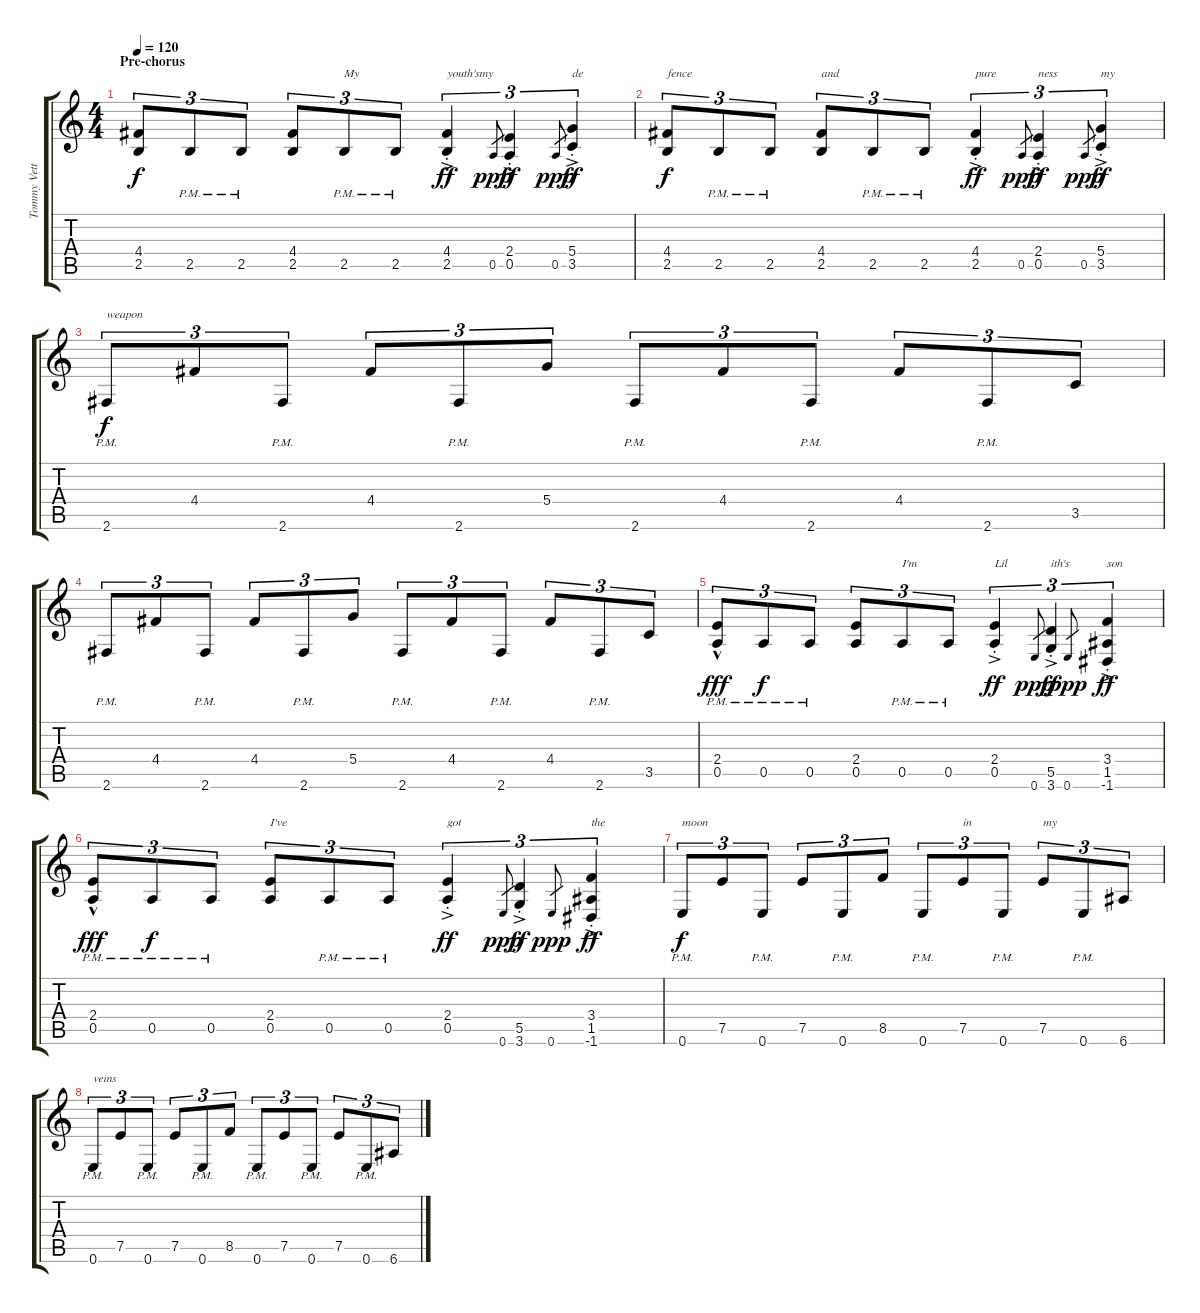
\track ("Tommy Vetterli" "Tommy Vett") {instrument distortionguitar}
\staff {score tabs}
\tuning (E4 B3 G3 D3 A2 E2) {hide}
\ts (4 4)
\section ("" "Pre-chorus")
\tempo 120
\clef g2
\ks c
(4.4 2.5).8{tu (3 2) dy f} 2.5{pm}.8{tu (3 2)} 2.5{pm}.8{tu (3 2)} (4.4 2.5).8{tu (3 2)} 2.5{pm}.8{tu (3 2) txt "My"} 2.5{pm}.8{tu (3 2)} (4.4{ac st} 2.5{ac st}).4{tu (3 2) txt "youth'smy" dy ff} 0.5.8{gr dy ppp} (2.4{ac st} 0.5{ac st}).4{tu (3 2) dy ff} 0.5.8{gr dy ppp} (5.4{ac st} 3.5{ac st}).4{tu (3 2) txt "de" dy ff} |
(4.4 2.5).8{tu (3 2) txt "fence" dy f} 2.5{pm}.8{tu (3 2)} 2.5{pm}.8{tu (3 2)} (4.4 2.5).8{tu (3 2) txt "and"} 2.5{pm}.8{tu (3 2)} 2.5{pm}.8{tu (3 2)} (4.4{ac st} 2.5{ac st}).4{tu (3 2) txt "pure" dy ff} 0.5.8{gr dy ppp} (2.4{ac st} 0.5{ac st}).4{tu (3 2) txt "ness" dy ff} 0.5.8{gr dy ppp} (5.4{ac st} 3.5{ac st}).4{tu (3 2) txt "my" dy ff} |
2.6{pm}.8{tu (3 2) txt "weapon" dy f} 4.4.8{tu (3 2)} 2.6{pm}.8{tu (3 2)} 4.4.8{tu (3 2)} 2.6{pm}.8{tu (3 2)} 5.4.8{tu (3 2)} 2.6{pm}.8{tu (3 2)} 4.4.8{tu (3 2)} 2.6{pm}.8{tu (3 2)} 4.4.8{tu (3 2)} 2.6{pm}.8{tu (3 2)} 3.5.8{tu (3 2)} |
2.6{pm}.8{tu (3 2)} 4.4.8{tu (3 2)} 2.6{pm}.8{tu (3 2)} 4.4.8{tu (3 2)} 2.6{pm}.8{tu (3 2)} 5.4.8{tu (3 2)} 2.6{pm}.8{tu (3 2)} 4.4.8{tu (3 2)} 2.6{pm}.8{tu (3 2)} 4.4.8{tu (3 2)} 2.6{pm}.8{tu (3 2)} 3.5.8{tu (3 2)} |
(2.4 0.5{hac pm}).8{tu (3 2) dy fff} 0.5{pm}.8{tu (3 2) dy f} 0.5{pm}.8{tu (3 2)} (2.4 0.5).8{tu (3 2)} 0.5{pm}.8{tu (3 2) txt "I'm"} 0.5{pm}.8{tu (3 2)} (2.4{ac st} 0.5{ac st}).4{tu (3 2) txt "Lil" dy ff} 0.6.8{gr dy ppp} (5.5{ac st} 3.6{ac}).4{tu (3 2) txt "ith's" dy ff} 0.6.8{gr dy ppp} (3.4{ac st} 1.5{ac st} -1.6).4{tu (3 2) txt "son" dy ff} |
(2.4 0.5{hac pm}).8{tu (3 2) dy fff} 0.5{pm}.8{tu (3 2) dy f} 0.5{pm}.8{tu (3 2)} (2.4 0.5).8{tu (3 2) txt "I've"} 0.5{pm}.8{tu (3 2)} 0.5{pm}.8{tu (3 2)} (2.4{ac st} 0.5{ac st}).4{tu (3 2) txt "got" dy ff} 0.6.8{gr dy ppp} (5.5{ac st} 3.6{ac}).4{tu (3 2) dy ff} 0.6.8{gr dy ppp} (3.4{ac st} 1.5{ac st} -1.6).4{tu (3 2) txt "the" dy ff} |
0.6{pm}.8{tu (3 2) txt "moon" dy f} 7.5.8{tu (3 2)} 0.6{pm}.8{tu (3 2)} 7.5.8{tu (3 2)} 0.6{pm}.8{tu (3 2)} 8.5.8{tu (3 2)} 0.6{pm}.8{tu (3 2)} 7.5.8{tu (3 2) txt "in"} 0.6{pm}.8{tu (3 2)} 7.5.8{tu (3 2) txt "my"} 0.6{pm}.8{tu (3 2)} 6.6.8{tu (3 2)} |
0.6{pm}.8{tu (3 2) txt "veins"} 7.5.8{tu (3 2)} 0.6{pm}.8{tu (3 2)} 7.5.8{tu (3 2)} 0.6{pm}.8{tu (3 2)} 8.5.8{tu (3 2)} 0.6{pm}.8{tu (3 2)} 7.5.8{tu (3 2)} 0.6{pm}.8{tu (3 2)} 7.5.8{tu (3 2)} 0.6{pm}.8{tu (3 2)} 6.6.8{tu (3 2)}
